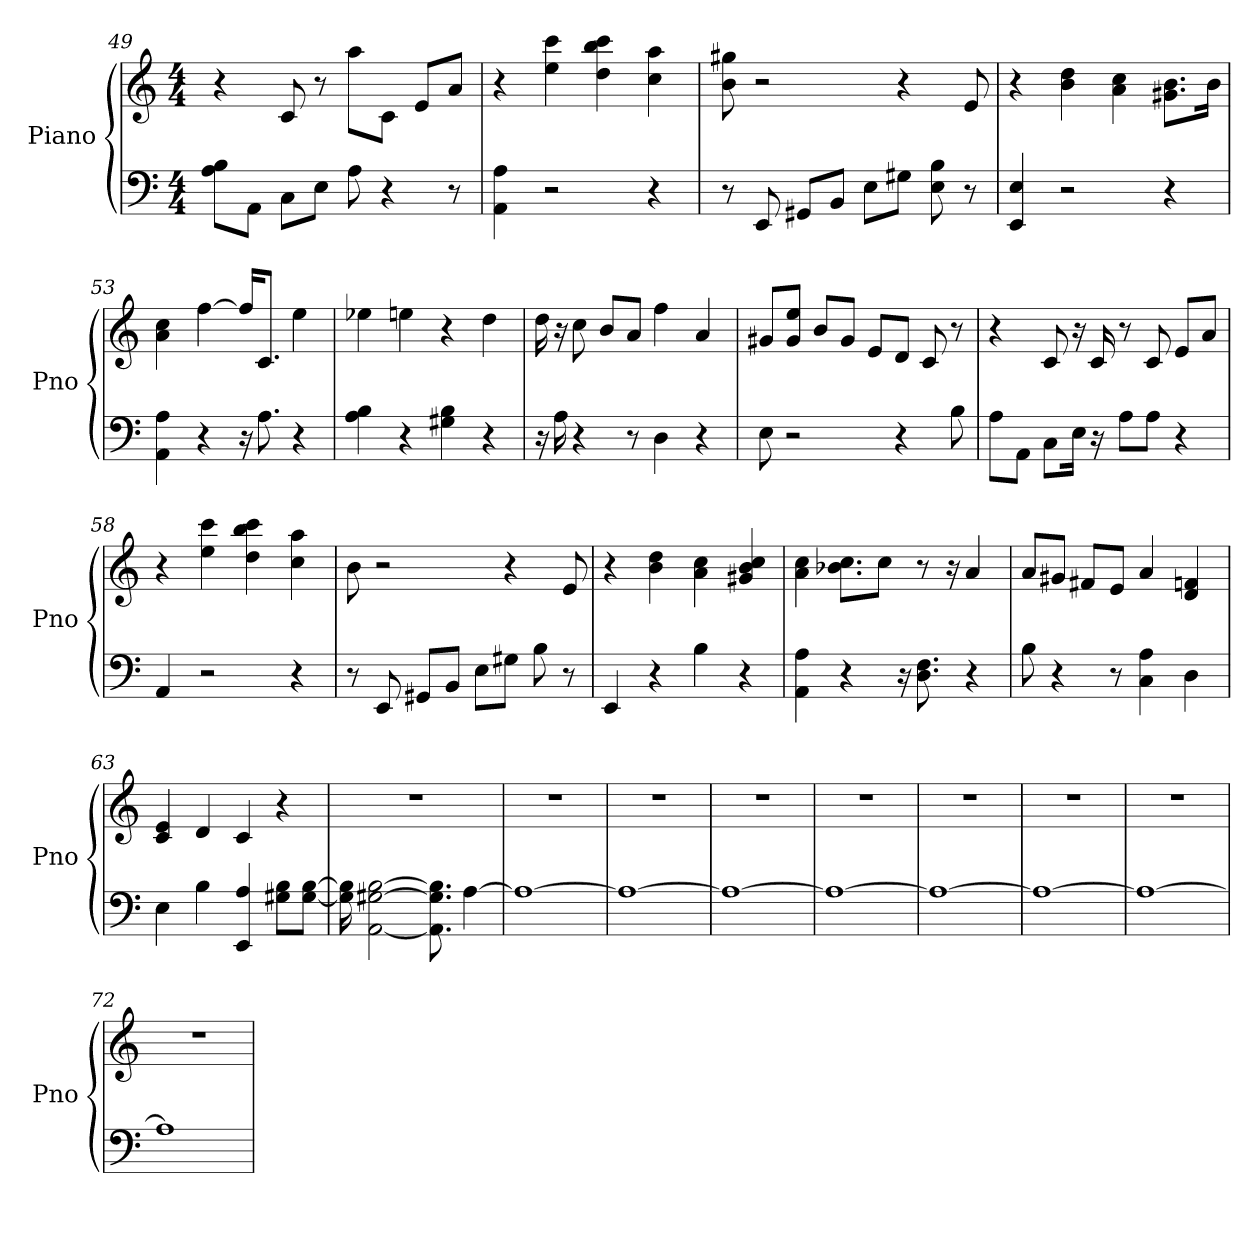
**kern	**kern
*part1	*part1
*staff2	*staff1
*I"Piano	*
*I'Pno	*
*clefF4	*clefG2
*k[]	*k[]
*C:	*C:
*M4/4	*M4/4
=49	=49
8A\ 8B\L	4r
8AA\J	.
8C\L	8c
8E\J	8r
8A	8aa\L
4r	8c\J
.	8e/L
8r	8a/J
=50	=50
4A 4AA	4r
2r	4ee 4ccc
.	4ccc 4bb 4dd
4r	4aa 4cc
=51	=51
8r	8b 8gg#
8EE	2r
8GG#/L	.
8BB/J	.
8E\L	.
8G#\J	4r
8B 8E	.
8r	8e
=52	=52
4E 4EE	4r
2r	4b 4dd
.	4a 4cc
4r	8.b\ 8.g#\L
.	16b\Jk
=53	=53
4AA 4A	4cc 4a
4r	[4ff
16r	16ff/KL]
8.A	8.c/J
4r	4ee
=54	=54
4B 4A	4ee-
4r	4ee
4B 4G#	4r
4r	4dd
=55	=55
16r	16dd
16A	16r
4r	8cc
.	8b/L
8r	8a/J
4D	4ff
4r	4a
=56	=56
8E	8g#/L
2r	8ee/ 8g#/J
.	8b/L
.	8g#/J
.	8e/L
4r	8d/J
.	8c
8B	8r
=57	=57
8A\L	4r
8AA\J	.
8C\L	8c
16E\Jk	16r
16r	16c
8A\L	8r
8A\J	8c
4r	8e/L
.	8a/J
=58	=58
4AA	4r
2r	4ee 4ccc
.	4dd 4bb 4ccc
4r	4cc 4aa
=59	=59
8r	8b
8EE	2r
8GG#/L	.
8BB/J	.
8E\L	.
8G#\J	4r
8B	.
8r	8e
=60	=60
4EE	4r
4r	4b 4dd
4B	4cc 4a
4r	4b 4cc 4g#
=61	=61
4A 4AA	4cc 4a
4r	8.b-\ 8.cc\L
.	8cc\J
16r	.
8.D 8.F	8r
.	16r
4r	4a
=62	=62
8B	8a/L
4r	8g#/J
.	8f#/L
8r	8e/J
4A 4C	4a
4D	4f 4d
=63	=63
4E	4c 4e
4B	4d
4EE 4A	4c
8B\ 8G#\L	4r
[8G#\ [8B\J	.
=64	=64
16G#] 16B]	1r
[2AA [2B [2G#	.
8.AA] 8.B] 8.G#]	.
[4A	.
=65	=65
1A_	1r
=66	=66
1A_	1r
=67	=67
1A_	1r
=68	=68
1A_	1r
=69	=69
1A_	1r
=70	=70
1A_	1r
=71	=71
1A_	1r
=72	=72
1A]	1r
=	=
*-	*-
